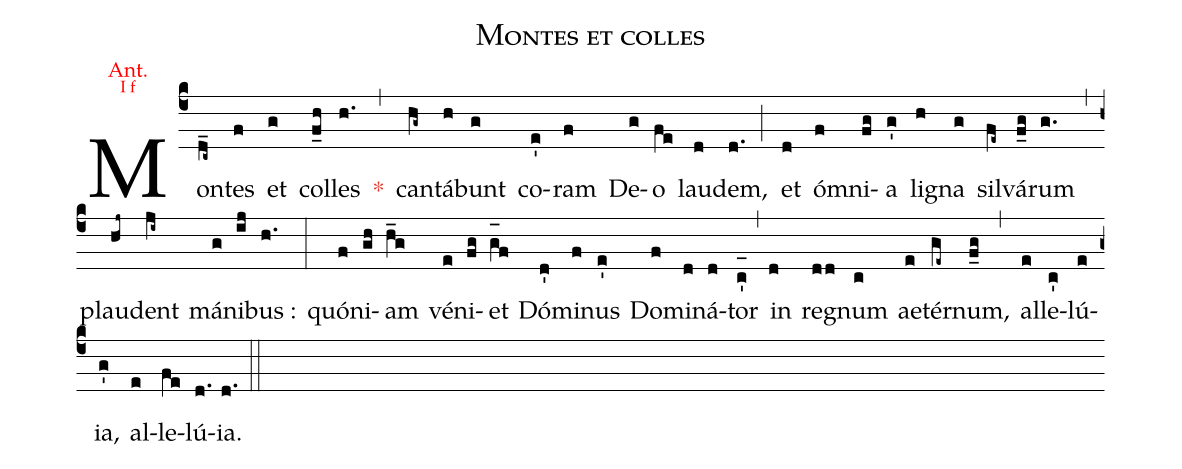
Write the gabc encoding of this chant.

name:Montes et colles;
office-part:Antiphona;
annotation: {\color{red}\footnotesize Ant.};
annotation: {\color{red}\scriptsize I f};
%%
(c4) Mon(d_c~)tes(f) et(g) col(f_h)les(h.) <c>*</c>(,) can(hg~)tá(h)bunt(g) co(e')ram(f) De(g)o(fe) lau(d)dem,(d.) (;) et(d) ó(f)mni(fg)a(g') li(h)gna(g) sil(fe~)vá(f_g)rum(g.) (,) plau(hj~)dent(ji~) má(g)ni(ij)bus :(h.) (:) quó(f)ni(gh)am(h_g) vé(e)ni(fg)et(g_[oh:h]f) Dó(d')mi(f)nus(e') Do(f)mi(d)ná(d)tor(c'_[oh:h]) (,) in(d) re(dd)gnum(c) ae(e)tér(ge~)num,(f_g) (,) al(e)le(c')lú(e){ia},(g') al(e)le(fe)lú(d.){ia}.(d.) (::)
